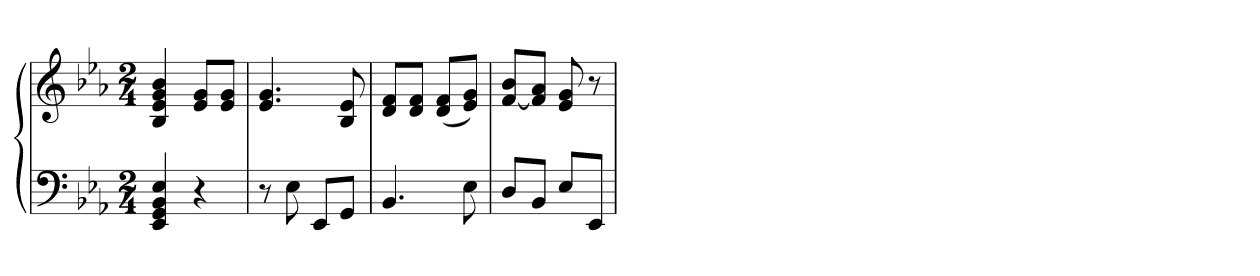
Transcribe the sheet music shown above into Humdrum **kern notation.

**kern	**kern
*part1	*part1
*staff2	*staff1
*clefF4	*clefG2
*k[b-e-a-]	*k[b-e-a-]
*E-:	*E-:
*M2/4	*M2/4
=	=
4EE- 4GG 4BB- 4E-	4B- 4e- 4g 4b-
4r	8e- 8gL
.	8e- 8gJ
=2	=2
8r	4.e- 4.g
8E-	.
8EE-L	.
8GGJ	8B- 8e-
=3	=3
4.BB-	8d 8fL
.	8d 8fJ
.	(8d 8fL
8E-	8e- 8gJ)
=4	=4
8DL	[8f 8b-L
8BB-J	8f] 8a-J
8E-L	8e- 8g
8EE-J	8r
=	=
*-	*-
